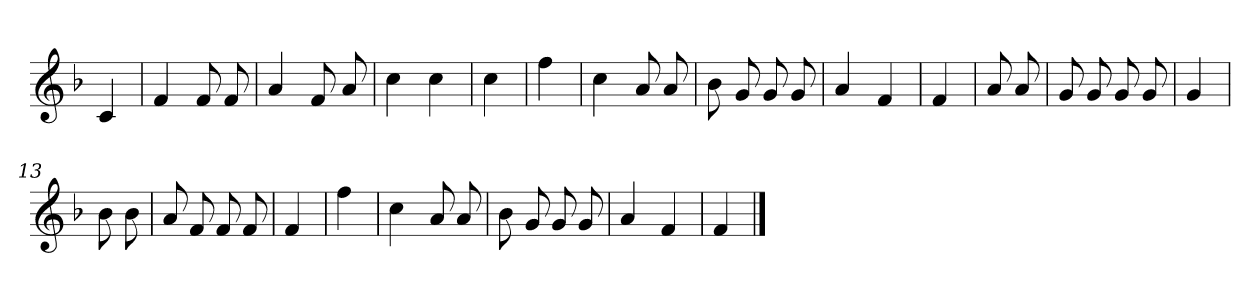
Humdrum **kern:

**kern
*part1
*staff1
*clefG2
*k[b-]
*F:
=
4c
=1
4f
8f
8f
=2
4a
8f
8a
=3
4cc
4cc
=4
4cc
=5
4ff
=6
4cc
8a
8a
=7
8b-
8g
8g
8g
=8
4a
4f
=9
4f
=10
8a
8a
=11
8g
8g
8g
8g
=12
4g
=13
8b-
8b-
=14
8a
8f
8f
8f
=15
4f
=16
4ff
=17
4cc
8a
8a
=18
8b-
8g
8g
8g
=19
4a
4f
=20
4f
==
*-
